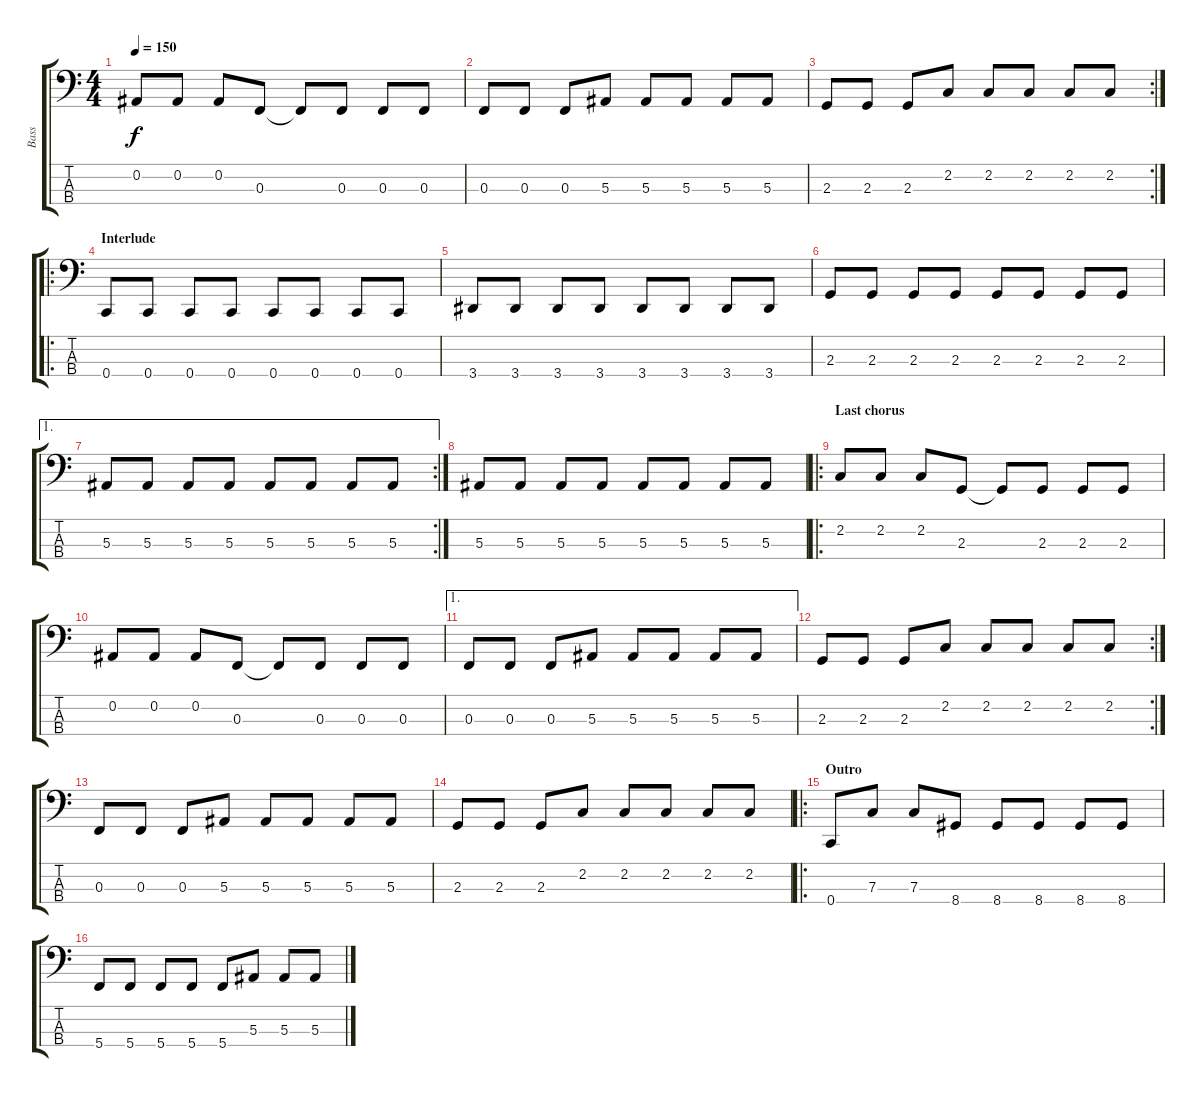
\track ("Bass" "Bass") {instrument electricbassfinger}
\staff {score tabs}
\tuning (Eb2 Bb1 F1 C1) {hide}
\ts (4 4)
\tempo 150
\clef f4
\ks c
0.2.8{dy f} 0.2.8 0.2.8 0.3.8 0.3{t}.8 0.3.8 0.3.8 0.3.8 |
0.3.8 0.3.8 0.3.8 5.3.8 5.3.8 5.3.8 5.3.8 5.3.8 |
\rc 2
2.3.8 2.3.8 2.3.8 2.2.8 2.2.8 2.2.8 2.2.8 2.2.8 |
\ro
\section ("" "Interlude")
0.4.8 0.4.8 0.4.8 0.4.8 0.4.8 0.4.8 0.4.8 0.4.8 |
3.4.8 3.4.8 3.4.8 3.4.8 3.4.8 3.4.8 3.4.8 3.4.8 |
2.3.8 2.3.8 2.3.8 2.3.8 2.3.8 2.3.8 2.3.8 2.3.8 |
\ae 1
\rc 2
5.3.8 5.3.8 5.3.8 5.3.8 5.3.8 5.3.8 5.3.8 5.3.8 |
5.3.8 5.3.8 5.3.8 5.3.8 5.3.8 5.3.8 5.3.8 5.3.8 |
\ro
\section ("" "Last chorus")
2.2.8 2.2.8 2.2.8 2.3.8 2.3{t}.8 2.3.8 2.3.8 2.3.8 |
0.2.8 0.2.8 0.2.8 0.3.8 0.3{t}.8 0.3.8 0.3.8 0.3.8 |
\ae 1
0.3.8 0.3.8 0.3.8 5.3.8 5.3.8 5.3.8 5.3.8 5.3.8 |
\rc 2
2.3.8 2.3.8 2.3.8 2.2.8 2.2.8 2.2.8 2.2.8 2.2.8 |
0.3.8 0.3.8 0.3.8 5.3.8 5.3.8 5.3.8 5.3.8 5.3.8 |
2.3.8 2.3.8 2.3.8 2.2.8 2.2.8 2.2.8 2.2.8 2.2.8 |
\ro
\section ("" "Outro")
0.4.8 7.3.8 7.3.8 8.4.8 8.4.8 8.4.8 8.4.8 8.4.8 |
5.4.8 5.4.8 5.4.8 5.4.8 5.4.8 5.3.8 5.3.8 5.3.8
